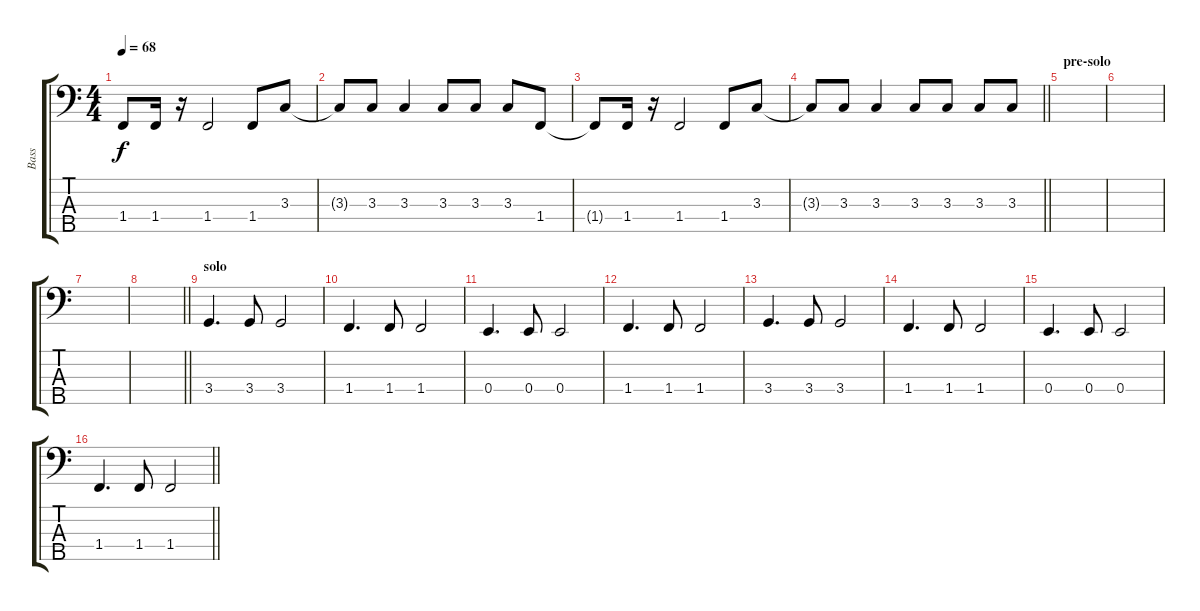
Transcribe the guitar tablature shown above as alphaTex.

\track ("Bass" "Bass") {instrument electricbassfinger}
\staff {score tabs}
\tuning (G2 D2 A1 E1 B0) {hide}
\ts (4 4)
\tempo 68
\clef f4
\ks c
1.4{t}.8{dy f} 1.4.16 r.16 1.4.2 1.4.8 3.3.8 |
3.3{t}.8 3.3.8 3.3.4 3.3.8 3.3.8 3.3.8 1.4.8 |
1.4{t}.8 1.4.16 r.16 1.4.2 1.4.8 3.3.8 |
\barLineRight lightlight
3.3{t}.8 3.3.8 3.3.4 3.3.8 3.3.8 3.3.8 3.3.8 |
\section ("" "pre-solo")
|
|
|
\barLineRight lightlight
|
\section ("" "solo")
3.4.4{d} 3.4.8 3.4.2 |
1.4.4{d} 1.4.8 1.4.2 |
0.4.4{d} 0.4.8 0.4.2 |
1.4.4{d} 1.4.8 1.4.2 |
3.4.4{d} 3.4.8 3.4.2 |
1.4.4{d} 1.4.8 1.4.2 |
0.4.4{d} 0.4.8 0.4.2 |
\barLineRight lightlight
1.4.4{d} 1.4.8 1.4.2
